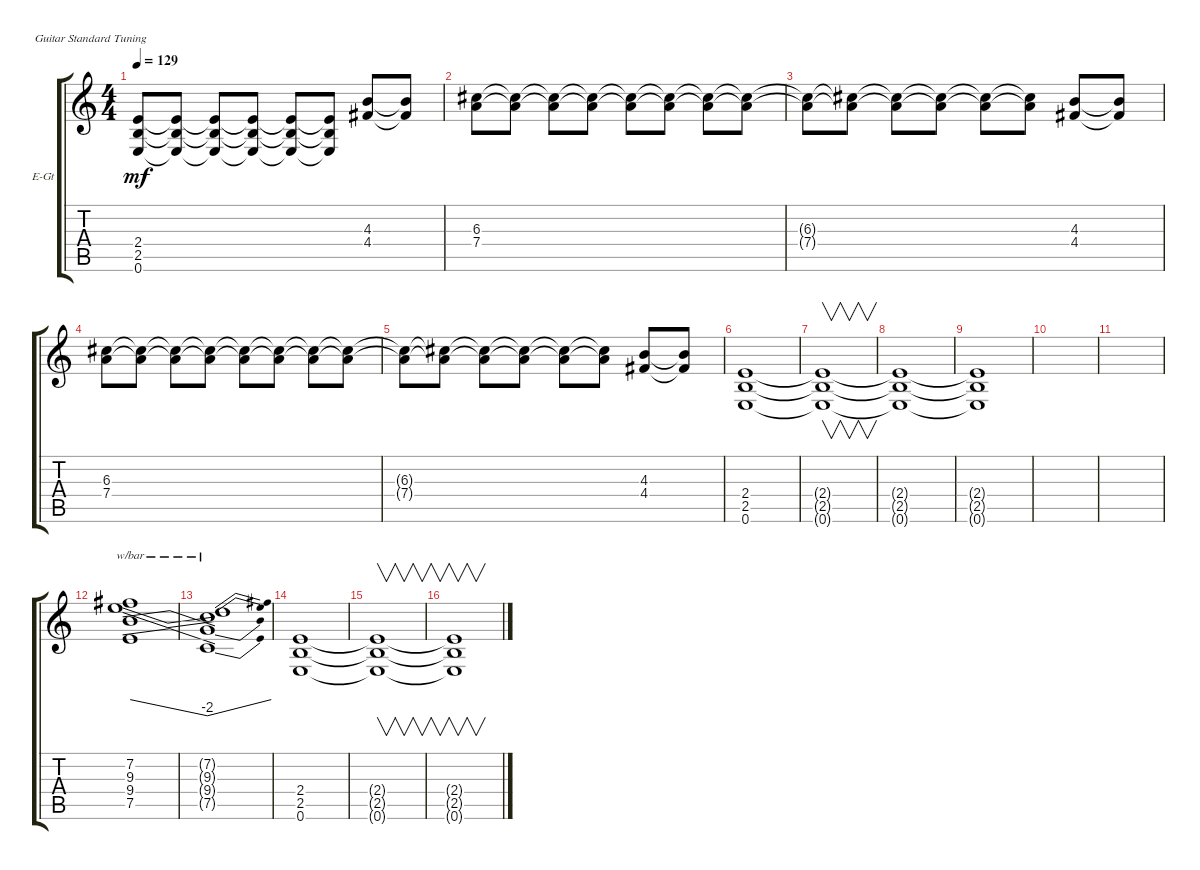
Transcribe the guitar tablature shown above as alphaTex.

\defaultSystemsLayout 4
\bracketExtendMode groupsimilarinstruments
\firstSystemTrackNameOrientation horizontal
\otherSystemsTrackNameOrientation horizontal
\track ("Guitar" "E-Gt") {instrument overdrivenguitar}
\staff {score tabs}
\tuning (E4 B3 G3 D3 A2 E2)
\ts (4 4)
\tempo 129
\clef g2
\ks c
(0.6{t} 2.5{t} 2.4{t}).8{dy mf} (2.4{t} 2.5{t} 0.6{t}).8 (2.4{t} 2.5{t} 0.6{t}).8 (2.4{t} 2.5{t} 0.6{t}).8 (2.4{t} 2.5{t} 0.6{t}).8 (2.4{t} 2.5{t} 0.6{t}).8 (4.3 4.4).8 (4.4{t} 4.3{t}).8 |
(6.3 7.4).8 (6.3{t} 7.4{t}).8 (7.4{t} 6.3{t}).8 (6.3{t} 7.4{t}).8 (7.4{t} 6.3{t}).8 (6.3{t} 7.4{t}).8 (7.4{t} 6.3{t}).8 (6.3{t} 7.4{t}).8 |
(7.4{t} 6.3{t}).8 (6.3{t} 7.4{t}).8 (7.4{t} 6.3{t}).8 (6.3{t} 7.4{t}).8 (7.4{t} 6.3{t}).8 (6.3{t} 7.4{t}).8 (4.4 4.3).8 (4.3{t} 4.4{t}).8 |
(6.3 7.4).8 (6.3{t} 7.4{t}).8 (7.4{t} 6.3{t}).8 (6.3{t} 7.4{t}).8 (7.4{t} 6.3{t}).8 (6.3{t} 7.4{t}).8 (7.4{t} 6.3{t}).8 (6.3{t} 7.4{t}).8 |
(7.4{t} 6.3{t}).8 (6.3{t} 7.4{t}).8 (7.4{t} 6.3{t}).8 (6.3{t} 7.4{t}).8 (7.4{t} 6.3{t}).8 (6.3{t} 7.4{t}).8 (4.4 4.3).8 (4.3{t} 4.4{t}).8 |
(0.6 2.5 2.4).1 |
(2.4{t} 2.5{t} 0.6{t}).1{v} |
(0.6{t} 2.5{t} 2.4{t}).1 |
(2.5{t} 2.4{t} 0.6{t}).1 |
|
|
(7.5 9.4 9.3 7.2).1{tbe (dive default 0 0 59.4 -8)} |
(7.2{t} 9.3{t} 9.4{t} 7.5{t}).1{tbe (dive default 42 -8 60 0)} |
(0.6 2.5 2.4).1 |
(2.4{t} 2.5{t} 0.6{t}).1{v} |
(0.6{t} 2.5{t} 2.4{t}).1{v}
